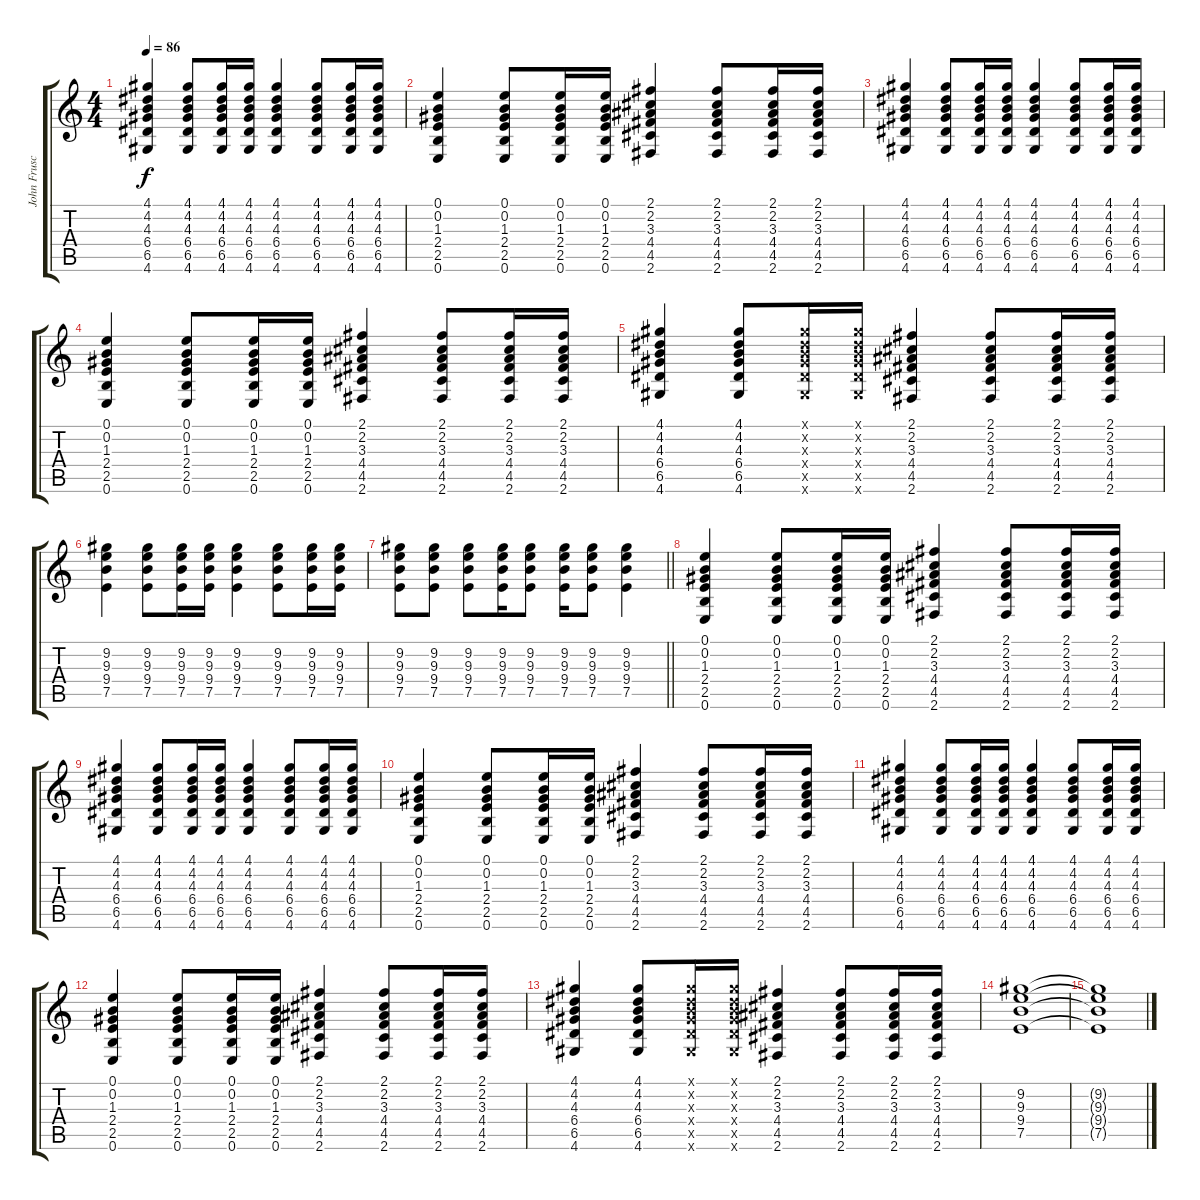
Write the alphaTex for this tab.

\track ("John Frusciante 5" "John Frusc") {instrument distortionguitar}
\staff {score tabs}
\tuning (E4 B3 G3 D3 A2 E2) {hide}
\ts (4 4)
\tempo 86
\clef g2
\ks c
(4.1 4.2 4.3 6.4 6.5 4.6).4{dy f} (4.1 4.2 4.3 6.4 6.5 4.6).8 (4.1 4.2 4.3 6.4 6.5 4.6).16 (4.1 4.2 4.3 6.4 6.5 4.6).16 (4.1 4.2 4.3 6.4 6.5 4.6).4 (4.1 4.2 4.3 6.4 6.5 4.6).8 (4.1 4.2 4.3 6.4 6.5 4.6).16 (4.1 4.2 4.3 6.4 6.5 4.6).16 |
(0.1 0.2 1.3 2.4 2.5 0.6).4 (0.1 0.2 1.3 2.4 2.5 0.6).8 (0.1 0.2 1.3 2.4 2.5 0.6).16 (0.1 0.2 1.3 2.4 2.5 0.6).16 (2.1 2.2 3.3 4.4 4.5 2.6).4 (2.1 2.2 3.3 4.4 4.5 2.6).8 (2.1 2.2 3.3 4.4 4.5 2.6).16 (2.1 2.2 3.3 4.4 4.5 2.6).16 |
(4.1 4.2 4.3 6.4 6.5 4.6).4 (4.1 4.2 4.3 6.4 6.5 4.6).8 (4.1 4.2 4.3 6.4 6.5 4.6).16 (4.1 4.2 4.3 6.4 6.5 4.6).16 (4.1 4.2 4.3 6.4 6.5 4.6).4 (4.1 4.2 4.3 6.4 6.5 4.6).8 (4.1 4.2 4.3 6.4 6.5 4.6).16 (4.1 4.2 4.3 6.4 6.5 4.6).16 |
(0.1 0.2 1.3 2.4 2.5 0.6).4 (0.1 0.2 1.3 2.4 2.5 0.6).8 (0.1 0.2 1.3 2.4 2.5 0.6).16 (0.1 0.2 1.3 2.4 2.5 0.6).16 (2.1 2.2 3.3 4.4 4.5 2.6).4 (2.1 2.2 3.3 4.4 4.5 2.6).8 (2.1 2.2 3.3 4.4 4.5 2.6).16 (2.1 2.2 3.3 4.4 4.5 2.6).16 |
(4.1 4.2 4.3 6.4 6.5 4.6).4 (4.1 4.2 4.3 6.4 6.5 4.6).8 (4.1{x} 4.2{x} 4.3{x} 6.4{x} 6.5{x} 4.6{x}).16 (4.1{x} 4.2{x} 4.3{x} 6.4{x} 6.5{x} 4.6{x}).16 (2.1 2.2 3.3 4.4 4.5 2.6).4 (2.1 2.2 3.3 4.4 4.5 2.6).8 (2.1 2.2 3.3 4.4 4.5 2.6).16 (2.1 2.2 3.3 4.4 4.5 2.6).16 |
(9.2 9.3 9.4 7.5).4 (9.2 9.3 9.4 7.5).8 (9.2 9.3 9.4 7.5).16 (9.2 9.3 9.4 7.5).16 (9.2 9.3 9.4 7.5).4 (9.2 9.3 9.4 7.5).8 (9.2 9.3 9.4 7.5).16 (9.2 9.3 9.4 7.5).16 |
\barLineRight lightlight
(9.2 9.3 9.4 7.5).8 (9.2 9.3 9.4 7.5).8 (9.2 9.3 9.4 7.5).8 (9.2 9.3 9.4 7.5).16 (9.2 9.3 9.4 7.5).8 (9.2 9.3 9.4 7.5).16 (9.2 9.3 9.4 7.5).8 (9.2 9.3 9.4 7.5).4 |
(0.1 0.2 1.3 2.4 2.5 0.6).4 (0.1 0.2 1.3 2.4 2.5 0.6).8 (0.1 0.2 1.3 2.4 2.5 0.6).16 (0.1 0.2 1.3 2.4 2.5 0.6).16 (2.1 2.2 3.3 4.4 4.5 2.6).4 (2.1 2.2 3.3 4.4 4.5 2.6).8 (2.1 2.2 3.3 4.4 4.5 2.6).16 (2.1 2.2 3.3 4.4 4.5 2.6).16 |
(4.1 4.2 4.3 6.4 6.5 4.6).4 (4.1 4.2 4.3 6.4 6.5 4.6).8 (4.1 4.2 4.3 6.4 6.5 4.6).16 (4.1 4.2 4.3 6.4 6.5 4.6).16 (4.1 4.2 4.3 6.4 6.5 4.6).4 (4.1 4.2 4.3 6.4 6.5 4.6).8 (4.1 4.2 4.3 6.4 6.5 4.6).16 (4.1 4.2 4.3 6.4 6.5 4.6).16 |
(0.1 0.2 1.3 2.4 2.5 0.6).4 (0.1 0.2 1.3 2.4 2.5 0.6).8 (0.1 0.2 1.3 2.4 2.5 0.6).16 (0.1 0.2 1.3 2.4 2.5 0.6).16 (2.1 2.2 3.3 4.4 4.5 2.6).4 (2.1 2.2 3.3 4.4 4.5 2.6).8 (2.1 2.2 3.3 4.4 4.5 2.6).16 (2.1 2.2 3.3 4.4 4.5 2.6).16 |
(4.1 4.2 4.3 6.4 6.5 4.6).4 (4.1 4.2 4.3 6.4 6.5 4.6).8 (4.1 4.2 4.3 6.4 6.5 4.6).16 (4.1 4.2 4.3 6.4 6.5 4.6).16 (4.1 4.2 4.3 6.4 6.5 4.6).4 (4.1 4.2 4.3 6.4 6.5 4.6).8 (4.1 4.2 4.3 6.4 6.5 4.6).16 (4.1 4.2 4.3 6.4 6.5 4.6).16 |
(0.1 0.2 1.3 2.4 2.5 0.6).4 (0.1 0.2 1.3 2.4 2.5 0.6).8 (0.1 0.2 1.3 2.4 2.5 0.6).16 (0.1 0.2 1.3 2.4 2.5 0.6).16 (2.1 2.2 3.3 4.4 4.5 2.6).4 (2.1 2.2 3.3 4.4 4.5 2.6).8 (2.1 2.2 3.3 4.4 4.5 2.6).16 (2.1 2.2 3.3 4.4 4.5 2.6).16 |
(4.1 4.2 4.3 6.4 6.5 4.6).4 (4.1 4.2 4.3 6.4 6.5 4.6).8 (4.1{x} 4.2{x} 4.3{x} 6.4{x} 6.5{x} 4.6{x}).16 (4.1{x} 4.2{x} 4.3{x} 6.4{x} 6.5{x} 4.6{x}).16 (2.1 2.2 3.3 4.4 4.5 2.6).4 (2.1 2.2 3.3 4.4 4.5 2.6).8 (2.1 2.2 3.3 4.4 4.5 2.6).16 (2.1 2.2 3.3 4.4 4.5 2.6).16 |
(9.2 9.3 9.4 7.5).1 |
(9.2{t} 9.3{t} 9.4{t} 7.5{t}).1
